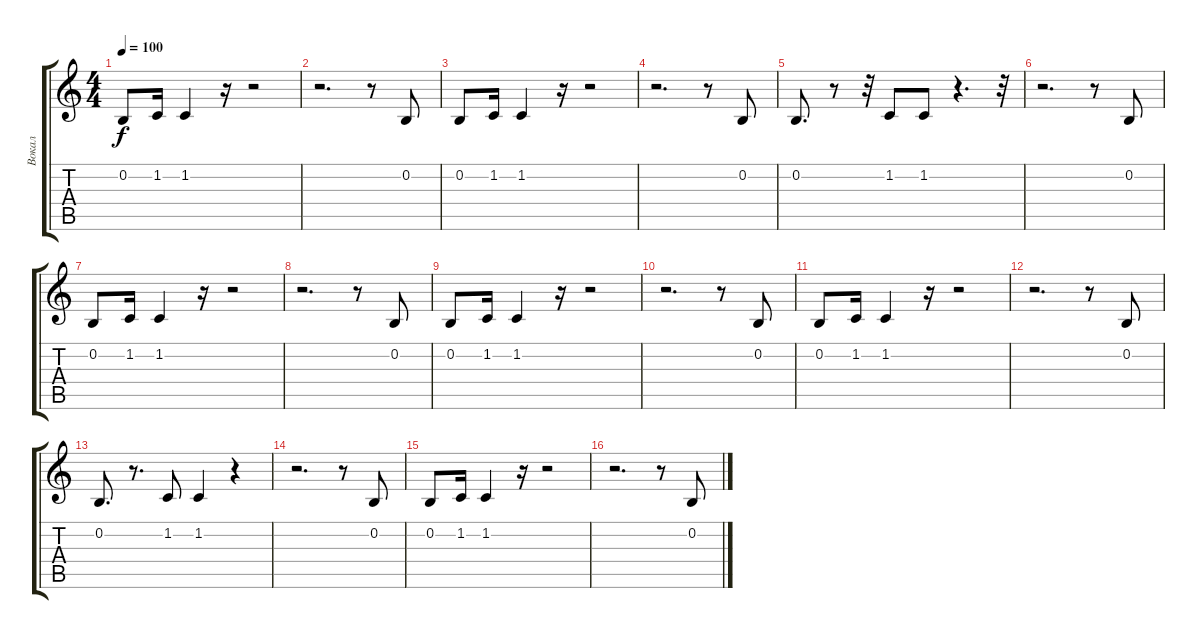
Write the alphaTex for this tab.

\track ("Вокал" "Вокал") {instrument clarinet}
\staff {score tabs}
\tuning (E4 B3 G3 D3 A2 E2) {hide}
\ts (4 4)
\tempo 100
\clef g2
\ks c
0.2.8{dy f} 1.2.16 1.2.4 r.16 r.2 |
r.2{d} r.8 0.2.8 |
0.2.8 1.2.16 1.2.4 r.16 r.2 |
r.2{d} r.8 0.2.8 |
0.2.8{d} r.8 r.32 1.2.8 1.2.8 r.4{d} r.32 |
r.2{d} r.8 0.2.8 |
0.2.8 1.2.16 1.2.4 r.16 r.2 |
r.2{d} r.8 0.2.8 |
0.2.8 1.2.16 1.2.4 r.16 r.2 |
r.2{d} r.8 0.2.8 |
0.2.8 1.2.16 1.2.4 r.16 r.2 |
r.2{d} r.8 0.2.8 |
0.2.8{d} r.8{d} 1.2.8 1.2.4 r.4 |
r.2{d} r.8 0.2.8 |
0.2.8 1.2.16 1.2.4 r.16 r.2 |
r.2{d volume 0} r.8 0.2.8
